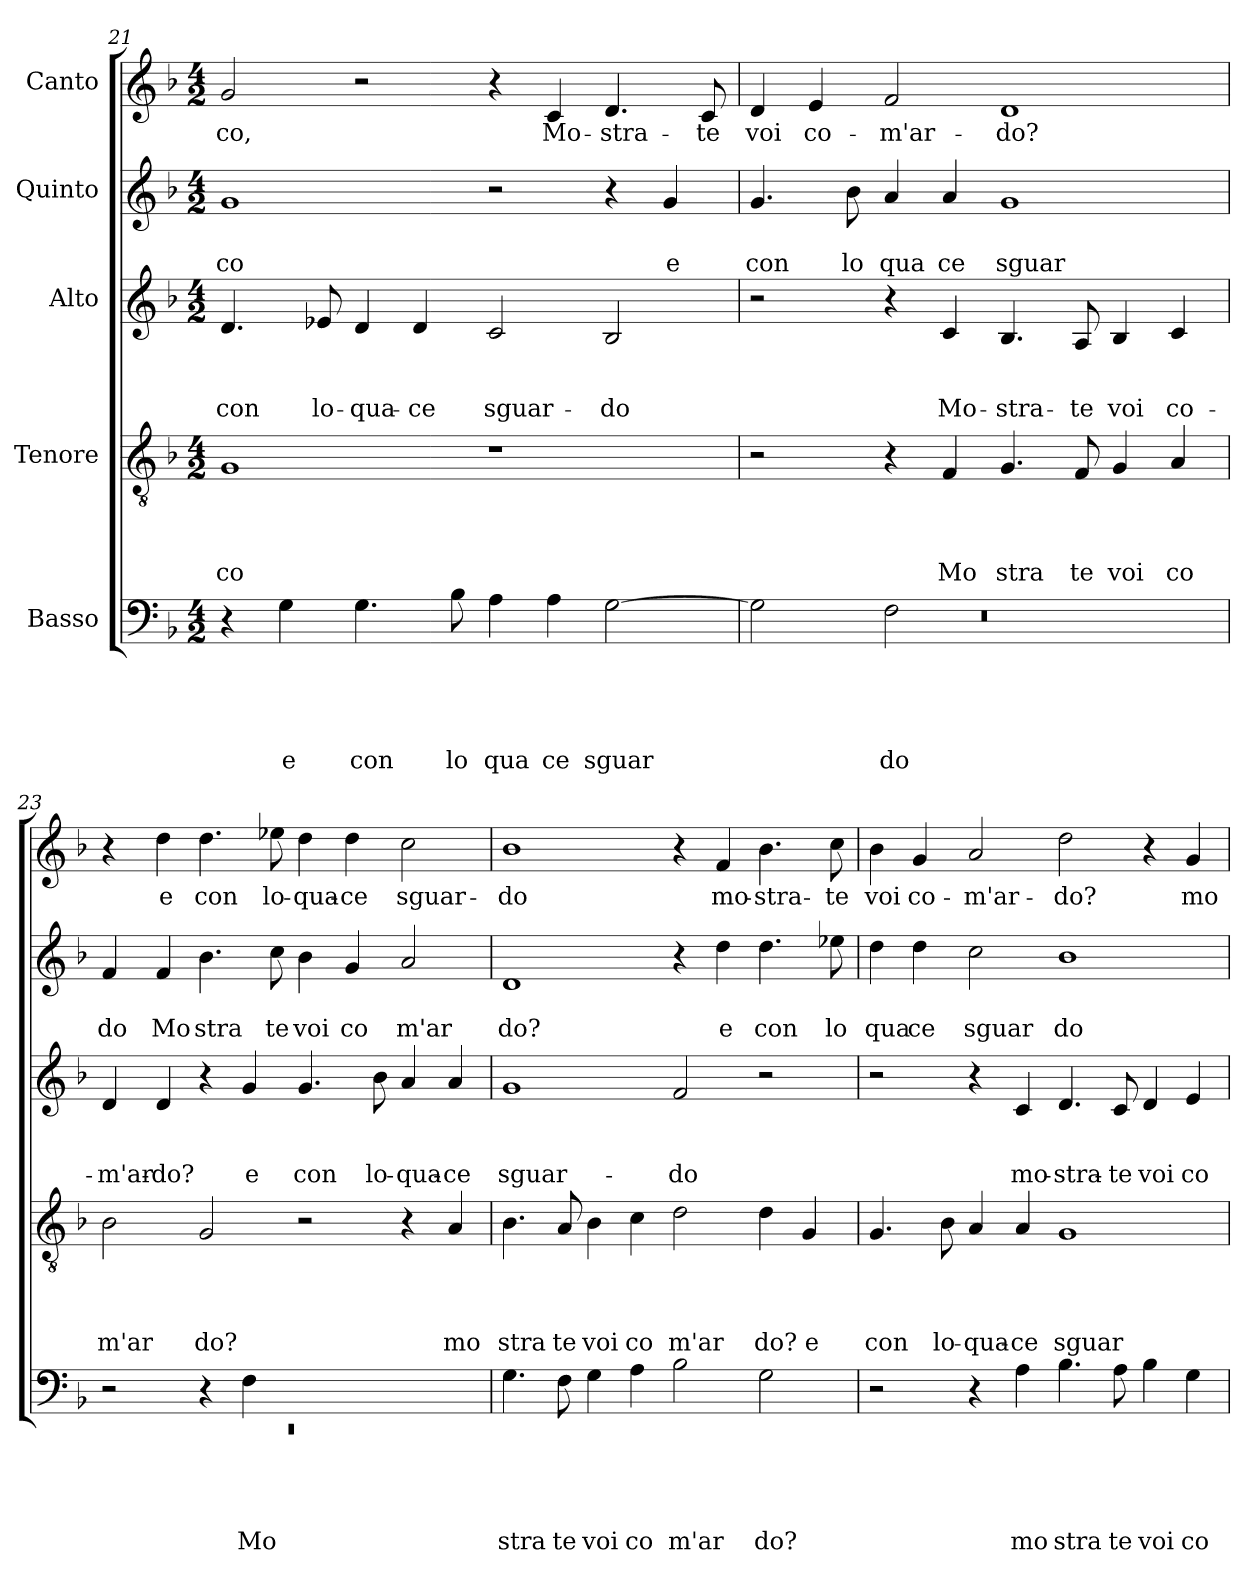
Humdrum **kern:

**kern	**text	**text	**text	**text	**text	**kern	**text	**text	**text	**text	**kern	**text	**text	**text	**kern	**text	**text	**kern	**text
*part5	*part5	*part5	*part5	*part5	*part5	*part4	*part4	*part4	*part4	*part4	*part3	*part3	*part3	*part3	*part2	*part2	*part2	*part1	*part1
*staff5	*staff5	*staff5	*staff5	*staff5	*staff5	*staff4	*staff4	*staff4	*staff4	*staff4	*staff3	*staff3	*staff3	*staff3	*staff2	*staff2	*staff2	*staff1	*staff1
*I"Basso	*	*	*	*	*	*I"Tenore	*	*	*	*	*I"Alto	*	*	*	*I"Quinto	*	*	*I"Canto	*
!!LO:LB:g=z
*clefF4	*	*	*	*	*	*clefGv2	*	*	*	*	*clefG2	*	*	*	*clefG2	*	*	*clefG2	*
*ITrd-3c-5	*	*	*	*	*	*ITrd-3c-5	*	*	*	*	*ITrd-3c-5	*	*	*	*	*	*	*	*
*k[b-e-]	*	*	*	*	*	*k[b-e-]	*	*	*	*	*k[b-e-]	*	*	*	*k[b-]	*	*	*k[b-]	*
*B-:	*	*	*	*	*	*B-:	*	*	*	*	*B-:	*	*	*	*F:	*	*	*F:	*
*M4/2	*	*	*	*	*	*M4/2	*	*	*	*	*M4/2	*	*	*	*M4/2	*	*	*M4/2	*
=21	=21	=21	=21	=21	=21	=21	=21	=21	=21	=21	=21	=21	=21	=21	=21	=21	=21	=21	=21
!	!	!	!	!	!	!	!	!	!	!LO:LY:b	!	!	!	!LO:LY:b	!	!	!LO:LY:b	!	!LO:LY:b
4r	.	.	.	.	.	1c	.	.	.	co	4.g/	.	.	con	1g	.	co	2g/	-co,
!	!	!	!	!	!LO:LY:b	!	!	!	!	!	!	!	!	!	!	!	!	!	!
4c\	.	.	.	.	e	.	.	.	.	.	.	.	.	.	.	.	.	.	.
!	!	!	!	!	!	!	!	!	!	!	!	!	!	!LO:LY:b	!	!	!	!	!
.	.	.	.	.	.	.	.	.	.	.	8a-X/	.	.	lo-	.	.	.	.	.
!	!	!	!	!	!LO:LY:b	!	!	!	!	!	!	!	!	!LO:LY:b	!	!	!	!	!
4.c\	.	.	.	.	con	.	.	.	.	.	4g/	.	.	-qua-	.	.	.	2r	.
!	!	!	!	!	!	!	!	!	!	!	!	!	!	!LO:LY:b	!	!	!	!	!
.	.	.	.	.	.	.	.	.	.	.	4g/	.	.	-ce	.	.	.	.	.
!	!	!	!	!	!LO:LY:b	!	!	!	!	!	!	!	!	!	!	!	!	!	!
8e-\	.	.	.	.	lo	.	.	.	.	.	.	.	.	.	.	.	.	.	.
!	!	!	!	!	!LO:LY:b	!	!	!	!	!	!	!	!	!LO:LY:b	!	!	!	!	!
4d\	.	.	.	.	qua	1r	.	.	.	.	2f/	.	.	sguar-	2r	.	.	4r	.
!	!	!	!	!	!LO:LY:b	!	!	!	!	!	!	!	!	!	!	!	!	!	!LO:LY:b
4d\	.	.	.	.	ce	.	.	.	.	.	.	.	.	.	.	.	.	4c/	Mo-
!	!	!	!	!	!LO:LY:b	!	!	!	!	!	!	!	!	!LO:LY:b	!	!	!	!	!LO:LY:b
[>2c\	.	.	.	.	sguar	.	.	.	.	.	2e-/	.	.	-do	4r	.	.	4.d/	-stra-
!	!	!	!	!	!	!	!	!	!	!	!	!	!	!	!	!	!LO:LY:b	!	!
.	.	.	.	.	.	.	.	.	.	.	.	.	.	.	4g/	.	e	.	.
!	!	!	!	!	!	!	!	!	!	!	!	!	!	!	!	!	!	!	!LO:LY:b
.	.	.	.	.	.	.	.	.	.	.	.	.	.	.	.	.	.	8c/	-te
=22	=22	=22	=22	=22	=22	=22	=22	=22	=22	=22	=22	=22	=22	=22	=22	=22	=22	=22	=22
*^	*	*	*	*	*	*	*	*	*	*	*	*	*	*	*	*	*	*	*
*	*^	*	*	*	*	*	*	*	*	*	*	*	*	*	*	*	*	*	*	*
!	!	!LO:N:vis=1	!	!	!	!	!	!	!	!	!	!	!	!	!	!	!	!	!LO:LY:b	!	!LO:LY:b
2c\]	2ryy	0r	.	.	.	.	.	2r	.	.	.	.	2r	.	.	.	4.g/	.	con	4d/	voi
!	!	!	!	!	!	!	!	!	!	!	!	!	!	!	!	!	!	!	!	!	!LO:LY:b
.	.	.	.	.	.	.	.	.	.	.	.	.	.	.	.	.	.	.	.	4e/	co-
!	!	!	!	!	!	!	!	!	!	!	!	!	!	!	!	!	!	!	!LO:LY:b	!	!
.	.	.	.	.	.	.	.	.	.	.	.	.	.	.	.	.	8b-\	.	lo	.	.
!	!	!	!	!	!	!	!LO:LY:b	!	!	!	!	!	!	!	!	!	!	!	!LO:LY:b	!	!LO:LY:b
2ryy	2B-\	.	.	.	.	.	do	4r	.	.	.	.	4r	.	.	.	4a/	.	qua	2f/	-m'ar-
!	!	!	!	!	!	!	!	!	!	!	!	!LO:LY:b	!	!	!	!LO:LY:b	!	!	!LO:LY:b	!	!
.	.	.	.	.	.	.	.	4B-/	.	.	.	Mo	4f/	.	.	Mo-	4a/	.	ce	.	.
!	!	!	!	!	!	!	!	!	!	!	!	!LO:LY:b	!	!	!	!LO:LY:b	!	!	!LO:LY:b	!	!LO:LY:b
1ryy	1ryy	.	.	.	.	.	.	4.c/	.	.	.	stra	4.e-/	.	.	-stra-	1g	.	sguar	1d	-do?
!	!	!	!	!	!	!	!	!	!	!	!	!LO:LY:b	!	!	!	!LO:LY:b	!	!	!	!	!
.	.	.	.	.	.	.	.	8B-/	.	.	.	te	8d/	.	.	-te	.	.	.	.	.
!	!	!	!	!	!	!	!	!	!	!	!	!LO:LY:b	!	!	!	!LO:LY:b	!	!	!	!	!
.	.	.	.	.	.	.	.	4c/	.	.	.	voi	4e-/	.	.	voi	.	.	.	.	.
!	!	!	!	!	!	!	!	!	!	!	!	!LO:LY:b	!	!	!	!LO:LY:b	!	!	!	!	!
.	.	.	.	.	.	.	.	4d/	.	.	.	co	4f/	.	.	co-	.	.	.	.	.
=23	=23	=23	=23	=23	=23	=23	=23	=23	=23	=23	=23	=23	=23	=23	=23	=23	=23	=23	=23	=23	=23
!	!LO:N:vis=1	!	!	!	!	!	!	!	!	!	!	!LO:LY:b	!	!	!	!LO:LY:b	!	!	!LO:LY:b	!	!
0ryy	0rEE	2r	.	.	.	.	.	2e-\	.	.	.	m'ar	4g/	.	.	-m'ar-	4f/	.	do	4r	.
!	!	!	!	!	!	!	!	!	!	!	!	!	!	!	!	!LO:LY:b	!	!	!LO:LY:b	!	!LO:LY:b
.	.	.	.	.	.	.	.	.	.	.	.	.	4g/	.	.	-do?	4f/	.	Mo	4dd\	e
!	!	!	!	!	!	!	!	!	!	!	!	!LO:LY:b	!	!	!	!	!	!	!LO:LY:b	!	!LO:LY:b
.	.	4r	.	.	.	.	.	2c/	.	.	.	do?	4r	.	.	.	4.b-\	.	stra	4.dd\	con
!	!	!	!	!	!	!	!LO:LY:b	!	!	!	!	!	!	!	!	!LO:LY:b	!	!	!	!	!
.	.	4B-\	.	.	.	.	Mo	.	.	.	.	.	4cc/	.	.	e	.	.	.	.	.
!	!	!	!	!	!	!	!	!	!	!	!	!	!	!	!	!	!	!	!LO:LY:b	!	!LO:LY:b
.	.	.	.	.	.	.	.	.	.	.	.	.	.	.	.	.	8cc\	.	te	8ee-X\	lo-
!	!	!	!	!	!	!	!	!	!	!	!	!	!	!	!	!LO:LY:b	!	!	!LO:LY:b	!	!LO:LY:b
.	.	1ryy	.	.	.	.	.	2r	.	.	.	.	4.cc/	.	.	con	4b-\	.	voi	4dd\	-qua-
!	!	!	!	!	!	!	!	!	!	!	!	!	!	!	!	!	!	!	!LO:LY:b	!	!LO:LY:b
.	.	.	.	.	.	.	.	.	.	.	.	.	.	.	.	.	4g/	.	co	4dd\	-ce
!	!	!	!	!	!	!	!	!	!	!	!	!	!	!	!	!LO:LY:b	!	!	!	!	!
.	.	.	.	.	.	.	.	.	.	.	.	.	8ee-\	.	.	lo-	.	.	.	.	.
!	!	!	!	!	!	!	!	!	!	!	!	!	!	!	!	!LO:LY:b	!	!	!LO:LY:b	!	!LO:LY:b
.	.	.	.	.	.	.	.	4r	.	.	.	.	4dd/	.	.	-qua-	2a/	.	m'ar	2cc\	sguar-
!	!	!	!	!	!	!	!	!	!	!	!	!LO:LY:b	!	!	!	!LO:LY:b	!	!	!	!	!
.	.	.	.	.	.	.	.	4d/	.	.	.	mo	4dd/	.	.	-ce	.	.	.	.	.
*v	*v	*v	*	*	*	*	*	*	*	*	*	*	*	*	*	*	*	*	*	*	*
=24	=24	=24	=24	=24	=24	=24	=24	=24	=24	=24	=24	=24	=24	=24	=24	=24	=24	=24	=24
!	!	!	!	!	!LO:LY:b	!	!	!	!	!LO:LY:b	!	!	!	!LO:LY:b	!	!	!LO:LY:b	!	!LO:LY:b
4.c\	.	.	.	.	stra	4.e-\	.	.	.	stra	1cc	.	.	sguar-	1d	.	do?	1b-	-do
!	!	!	!	!	!LO:LY:b	!	!	!	!	!LO:LY:b	!	!	!	!	!	!	!	!	!
8B-\	.	.	.	.	te	8d/	.	.	.	te	.	.	.	.	.	.	.	.	.
!	!	!	!	!	!LO:LY:b	!	!	!	!	!LO:LY:b	!	!	!	!	!	!	!	!	!
4c\	.	.	.	.	voi	4e-\	.	.	.	voi	.	.	.	.	.	.	.	.	.
!	!	!	!	!	!LO:LY:b	!	!	!	!	!LO:LY:b	!	!	!	!	!	!	!	!	!
4d\	.	.	.	.	co	4f\	.	.	.	co	.	.	.	.	.	.	.	.	.
!	!	!	!	!	!LO:LY:b	!	!	!	!	!LO:LY:b	!	!	!	!LO:LY:b	!	!	!	!	!
2e-\	.	.	.	.	m'ar	2g\	.	.	.	m'ar	2b-/	.	.	-do	4r	.	.	4r	.
!	!	!	!	!	!	!	!	!	!	!	!	!	!	!	!	!	!LO:LY:b	!	!LO:LY:b
.	.	.	.	.	.	.	.	.	.	.	.	.	.	.	4dd\	.	e	4f/	mo-
!	!	!	!	!	!LO:LY:b	!	!	!	!	!LO:LY:b	!	!	!	!	!	!	!LO:LY:b	!	!LO:LY:b
2c\	.	.	.	.	do?	4g\	.	.	.	do?	2r	.	.	.	4.dd\	.	con	4.b-\	-stra-
!	!	!	!	!	!	!	!	!	!	!LO:LY:b	!	!	!	!	!	!	!	!	!
.	.	.	.	.	.	4c/	.	.	.	e	.	.	.	.	.	.	.	.	.
!	!	!	!	!	!	!	!	!	!	!	!	!	!	!	!	!	!LO:LY:b	!	!LO:LY:b
.	.	.	.	.	.	.	.	.	.	.	.	.	.	.	8ee-X\	.	lo	8cc\	-te
!!LO:PB:g=z
=25	=25	=25	=25	=25	=25	=25	=25	=25	=25	=25	=25	=25	=25	=25	=25	=25	=25	=25	=25
!	!	!	!	!	!	!	!	!	!	!LO:LY:b	!	!	!	!	!	!	!LO:LY:b	!	!LO:LY:b
2r	.	.	.	.	.	4.c/	.	.	.	con	2r	.	.	.	4dd\	.	qua	4b-\	voi
!	!	!	!	!	!	!	!	!	!	!	!	!	!	!	!	!	!LO:LY:b	!	!LO:LY:b
.	.	.	.	.	.	.	.	.	.	.	.	.	.	.	4dd\	.	ce	4g/	co-
!	!	!	!	!	!	!	!	!	!	!LO:LY:b	!	!	!	!	!	!	!	!	!
.	.	.	.	.	.	8e-\	.	.	.	lo-	.	.	.	.	.	.	.	.	.
!	!	!	!	!	!	!	!	!	!	!LO:LY:b	!	!	!	!	!	!	!LO:LY:b	!	!LO:LY:b
4r	.	.	.	.	.	4d/	.	.	.	-qua-	4r	.	.	.	2cc\	.	sguar	2a/	-m'ar-
!	!	!	!	!	!LO:LY:b	!	!	!	!	!LO:LY:b	!	!	!	!LO:LY:b	!	!	!	!	!
4d\	.	.	.	.	mo	4d/	.	.	.	-ce	4f/	.	.	mo-	.	.	.	.	.
!	!	!	!	!	!LO:LY:b	!	!	!	!	!LO:LY:b	!	!	!	!LO:LY:b	!	!	!LO:LY:b	!	!LO:LY:b
4.e-\	.	.	.	.	stra	1c	.	.	.	sguar-	4.g/	.	.	-stra-	1b-	.	do	2dd\	-do?
!	!	!	!	!	!LO:LY:b	!	!	!	!	!	!	!	!	!LO:LY:b	!	!	!	!	!
8d\	.	.	.	.	te	.	.	.	.	.	8f/	.	.	-te	.	.	.	.	.
!	!	!	!	!	!LO:LY:b	!	!	!	!	!	!	!	!	!LO:LY:b	!	!	!	!	!
4e-\	.	.	.	.	voi	.	.	.	.	.	4g/	.	.	voi	.	.	.	4r	.
!	!	!	!	!	!LO:LY:b	!	!	!	!	!	!	!	!	!LO:LY:b	!	!	!	!	!LO:LY:b
4c\	.	.	.	.	co	.	.	.	.	.	4a/	.	.	co-	.	.	.	4g/	mo-
=	=	=	=	=	=	=	=	=	=	=	=	=	=	=	=	=	=	=	=
*-	*-	*-	*-	*-	*-	*-	*-	*-	*-	*-	*-	*-	*-	*-	*-	*-	*-	*-	*-
